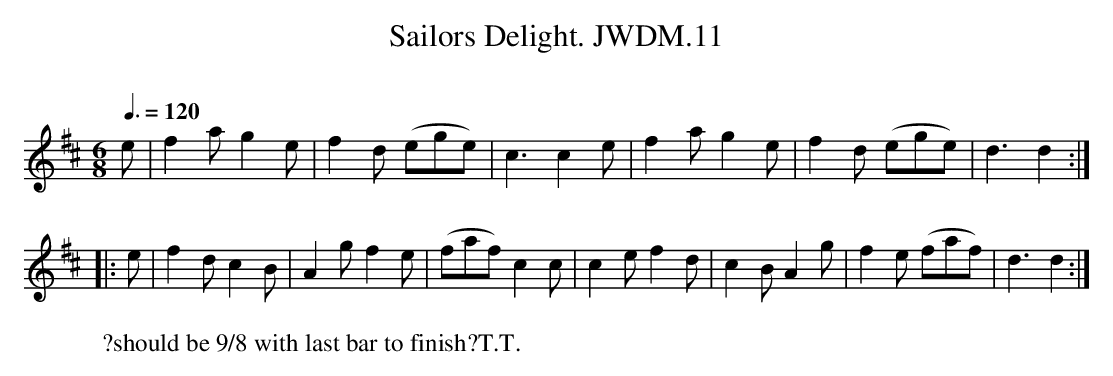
X:1
T:Sailors Delight. JWDM.11
M:6/8
L:1/8
Q:3/8=120
O:
K:D
e|f2ag2e|f2d (ege)|c3 c2e|f2ag2e|f2d (ege)|d3d2:|
|:e|f2dc2B|A2gf2e|(faf) c2c|c2ef2d|c2B A2g|f2e (faf)|d3d2:|
W:?should be 9/8 with last bar to finish?T.T.
